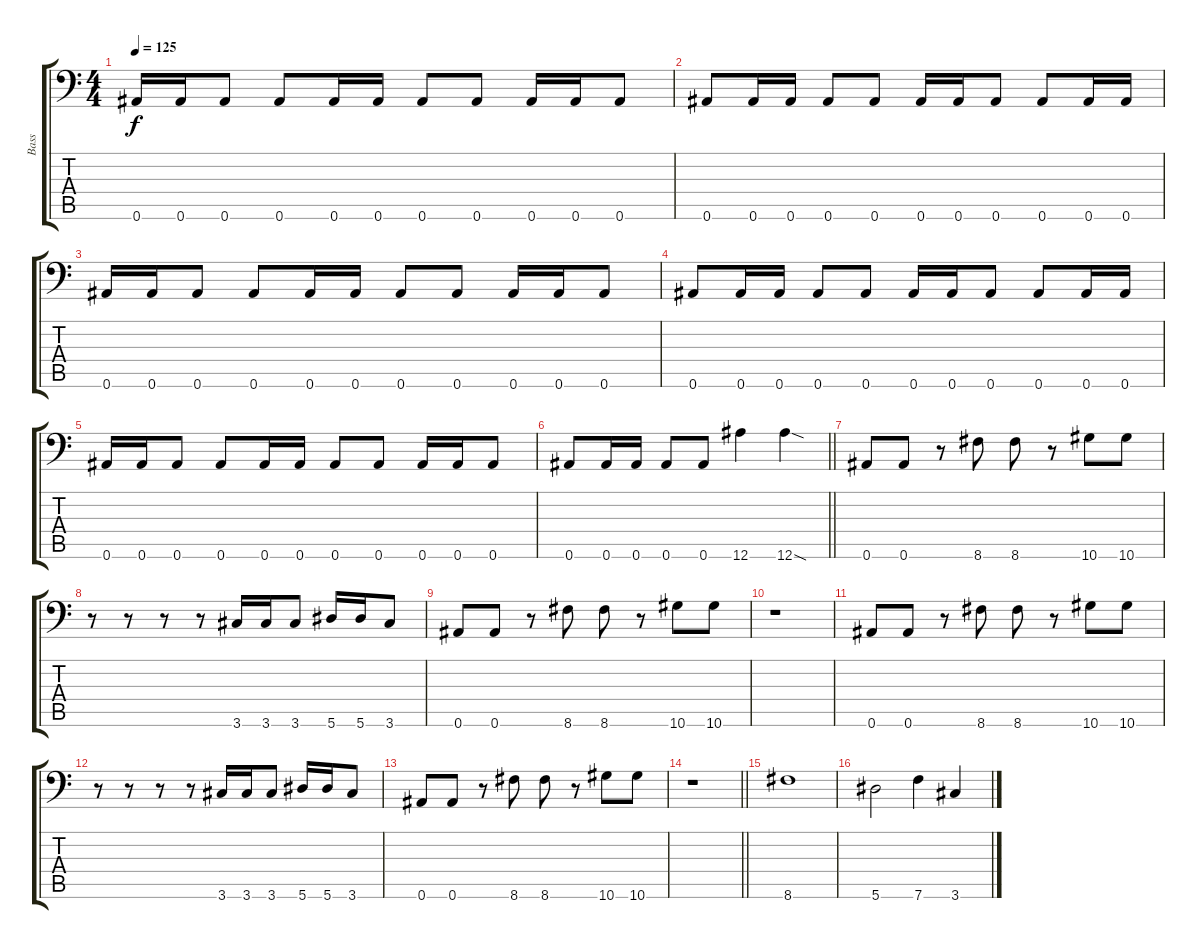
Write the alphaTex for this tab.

\track ("Bass" "Bass") {instrument electricbassfinger}
\staff {score tabs}
\tuning (C4 G3 Eb3 Bb2 F2 Bb1) {hide}
\ts (4 4)
\tempo 125
\clef f4
\ks c
0.6.16{dy f} 0.6.16 0.6.8 0.6.8 0.6.16 0.6.16 0.6.8 0.6.8 0.6.16 0.6.16 0.6.8 |
0.6.8 0.6.16 0.6.16 0.6.8 0.6.8 0.6.16 0.6.16 0.6.8 0.6.8 0.6.16 0.6.16 |
0.6.16 0.6.16 0.6.8 0.6.8 0.6.16 0.6.16 0.6.8 0.6.8 0.6.16 0.6.16 0.6.8 |
0.6.8 0.6.16 0.6.16 0.6.8 0.6.8 0.6.16 0.6.16 0.6.8 0.6.8 0.6.16 0.6.16 |
0.6.16 0.6.16 0.6.8 0.6.8 0.6.16 0.6.16 0.6.8 0.6.8 0.6.16 0.6.16 0.6.8 |
\barLineRight lightlight
0.6.8 0.6.16 0.6.16 0.6.8 0.6.8 12.6.4 12.6{sod}.4 |
\section ("" "")
0.6.8 0.6.8 r.8 8.6.8 8.6.8 r.8 10.6.8 10.6.8 |
r.8 r.8 r.8 r.8 3.6.16 3.6.16 3.6.8 5.6.16 5.6.16 3.6.8 |
0.6.8 0.6.8 r.8 8.6.8 8.6.8 r.8 10.6.8 10.6.8 |
r.1 |
0.6.8 0.6.8 r.8 8.6.8 8.6.8 r.8 10.6.8 10.6.8 |
r.8 r.8 r.8 r.8 3.6.16 3.6.16 3.6.8 5.6.16 5.6.16 3.6.8 |
0.6.8 0.6.8 r.8 8.6.8 8.6.8 r.8 10.6.8 10.6.8 |
\barLineRight lightlight
r.1 |
\section ("" "")
8.6.1 |
5.6.2 7.6.4 3.6.4
